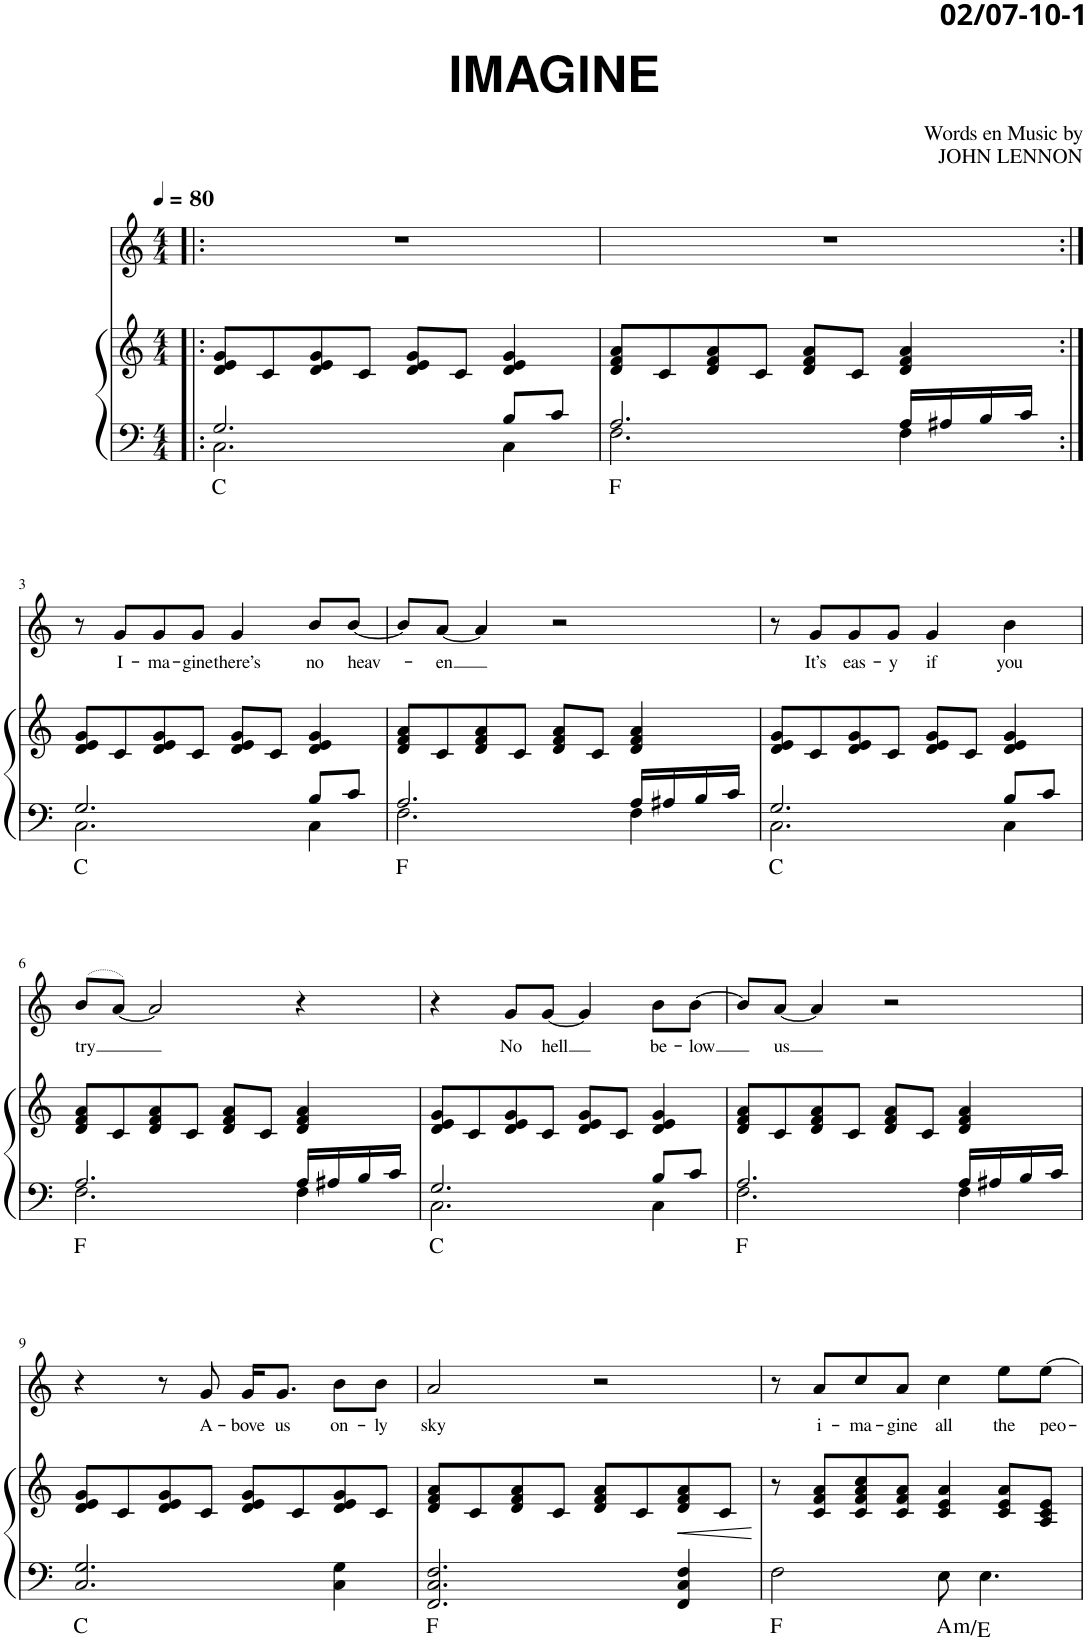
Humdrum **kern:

**kern	**kern	**dynam	**harte	**kern	**text
*part2	*part2	*part2	*part2	*part1	*part1
*staff3	*staff2	*staff2/3	*	*staff1	*staff1
*I"Piano	*	*	*	*I"Stem	*
*I'Pno	*	*	*	*	*
*clefF4	*clefG2	*	*	*clefG2	*
*k[]	*k[]	*	*	*k[]	*
*M4/4	*M4/4	*	*	*M4/4	*
*MM80	*MM80	*	*	*MM80	*
=1!|:	=1!|:	=1!|:	=1!|:	=1!|:	=1!|:
*^	*	*	*	*	*
2.G/	2.C\	8d/ 8e/ 8g/L	.	C:maj	1r	.
.	.	8c/	.	.	.	.
.	.	8d/ 8e/ 8g/	.	.	.	.
.	.	8c/J	.	.	.	.
.	.	8d/ 8e/ 8g/L	.	.	.	.
.	.	8c/J	.	.	.	.
8B/L	4C\	4d/ 4e/ 4g/	.	.	.	.
8c/J	.	.	.	.	.	.
=2	=2	=2	=2	=2	=2	=2
2.A/	2.F\	8d/ 8f/ 8a/L	.	F:maj	1r	.
.	.	8c/	.	.	.	.
.	.	8d/ 8f/ 8a/	.	.	.	.
.	.	8c/J	.	.	.	.
.	.	8d/ 8f/ 8a/L	.	.	.	.
.	.	8c/J	.	.	.	.
16A/LL	4F\	4d/ 4f/ 4a/	.	.	.	.
16A#X/	.	.	.	.	.	.
16B/	.	.	.	.	.	.
16c/JJ	.	.	.	.	.	.
!!LO:LB:g=z
=3:|!	=3:|!	=3:|!	=3:|!	=3:|!	=3:|!	=3:|!
2.G/	2.C\	8d/ 8e/ 8g/L	.	C:maj	8r	.
!	!	!	!	!	!	!LO:LY:b
.	.	8c/	.	.	8g/L	I-
!	!	!	!	!	!	!LO:LY:b
.	.	8d/ 8e/ 8g/	.	.	8g/	-ma-
!	!	!	!	!	!	!LO:LY:b
.	.	8c/J	.	.	8g/J	-gine
!	!	!	!	!	!	!LO:LY:b
.	.	8d/ 8e/ 8g/L	.	.	4g/	there’s
.	.	8c/J	.	.	.	.
!	!	!	!	!	!	!LO:LY:b
8B/L	4C\	4d/ 4e/ 4g/	.	.	8b/L	no
!	!	!	!	!	!	!LO:LY:b
8c/J	.	.	.	.	[8b/J	heav-
=4	=4	=4	=4	=4	=4	=4
2.A/	2.F\	8d/ 8f/ 8a/L	.	F:maj	8b/L]	.
!	!	!	!	!	!	!LO:LY:b
.	.	8c/	.	.	[8a/J	-en
.	.	8d/ 8f/ 8a/	.	.	4a/]	.
.	.	8c/J	.	.	.	.
.	.	8d/ 8f/ 8a/L	.	.	2r	.
.	.	8c/J	.	.	.	.
16A/LL	4F\	4d/ 4f/ 4a/	.	.	.	.
16A#X/	.	.	.	.	.	.
16B/	.	.	.	.	.	.
16c/JJ	.	.	.	.	.	.
=5	=5	=5	=5	=5	=5	=5
2.G/	2.C\	8d/ 8e/ 8g/L	.	C:maj	8r	.
!	!	!	!	!	!	!LO:LY:b
.	.	8c/	.	.	8g/L	It’s
!	!	!	!	!	!	!LO:LY:b
.	.	8d/ 8e/ 8g/	.	.	8g/	eas-
!	!	!	!	!	!	!LO:LY:b
.	.	8c/J	.	.	8g/J	-y
!	!	!	!	!	!	!LO:LY:b
.	.	8d/ 8e/ 8g/L	.	.	4g/	if
.	.	8c/J	.	.	.	.
!	!	!	!	!	!	!LO:LY:b
8B/L	4C\	4d/ 4e/ 4g/	.	.	4b\	you
8c/J	.	.	.	.	.	.
!!LO:LB:g=z
=6	=6	=6	=6	=6	=6	=6
!	!	!	!	!	!	!LO:LY:b
2.A/	2.F\	8d/ 8f/ 8a/L	.	F:maj	(>8b/L	try
.	.	8c/	.	.	[8a/J)	.
.	.	8d/ 8f/ 8a/	.	.	2a/]	.
.	.	8c/J	.	.	.	.
.	.	8d/ 8f/ 8a/L	.	.	.	.
.	.	8c/J	.	.	.	.
16A/LL	4F\	4d/ 4f/ 4a/	.	.	4r	.
16A#X/	.	.	.	.	.	.
16B/	.	.	.	.	.	.
16c/JJ	.	.	.	.	.	.
=7	=7	=7	=7	=7	=7	=7
2.G/	2.C\	8d/ 8e/ 8g/L	.	C:maj	4r	.
.	.	8c/	.	.	.	.
!	!	!	!	!	!	!LO:LY:b
.	.	8d/ 8e/ 8g/	.	.	8g/L	No
!	!	!	!	!	!	!LO:LY:b
.	.	8c/J	.	.	[8g/J	hell
.	.	8d/ 8e/ 8g/L	.	.	4g/]	.
.	.	8c/J	.	.	.	.
!	!	!	!	!	!	!LO:LY:b
8B/L	4C\	4d/ 4e/ 4g/	.	.	8b\L	be-
!	!	!	!	!	!	!LO:LY:b
8c/J	.	.	.	.	[8b\J	-low
=8	=8	=8	=8	=8	=8	=8
2.A/	2.F\	8d/ 8f/ 8a/L	.	F:maj	8b/L]	.
!	!	!	!	!	!	!LO:LY:b
.	.	8c/	.	.	[8a/J	us
.	.	8d/ 8f/ 8a/	.	.	4a/]	.
.	.	8c/J	.	.	.	.
.	.	8d/ 8f/ 8a/L	.	.	2r	.
.	.	8c/J	.	.	.	.
16A/LL	4F\	4d/ 4f/ 4a/	.	.	.	.
16A#X/	.	.	.	.	.	.
16B/	.	.	.	.	.	.
16c/JJ	.	.	.	.	.	.
*v	*v	*	*	*	*	*
!!LO:LB:g=z
=9	=9	=9	=9	=9	=9
2.C/ 2.G/	8d/ 8e/ 8g/L	.	C:maj	4r	.
.	8c/	.	.	.	.
.	8d/ 8e/ 8g/	.	.	8r	.
!	!	!	!	!	!LO:LY:b
.	8c/J	.	.	8g/	A-
!	!	!	!	!	!LO:LY:b
.	8d/ 8e/ 8g/L	.	.	16g/KL	-bove
!	!	!	!	!	!LO:LY:b
.	.	.	.	8.g/J	us
.	8c/	.	.	.	.
!	!	!	!	!	!LO:LY:b
4C\ 4G\	8d/ 8e/ 8g/	.	.	8b\L	on-
!	!	!	!	!	!LO:LY:b
.	8c/J	.	.	8b\J	-ly
=10	=10	=10	=10	=10	=10
!	!	!	!	!	!LO:LY:b
2.FF/ 2.C/ 2.F/	8d/ 8f/ 8a/L	.	F:maj	2a/	sky
.	8c/	.	.	.	.
.	8d/ 8f/ 8a/	.	.	.	.
.	8c/J	.	.	.	.
.	8d/ 8f/ 8a/L	.	.	2r	.
.	8c/	.	.	.	.
!	!	!LO:HP:b	!	!	!
4FF/ 4C/ 4F/	8d/ 8f/ 8a/	<	.	.	.
.	8c/J	.	.	.	.
.	.	[	.	.	.
=11	=11	=11	=11	=11	=11
2F\	8r	.	F:maj	8r	.
!	!	!	!	!	!LO:LY:b
.	8c/ 8f/ 8a/L	.	.	8a/L	i-
!	!	!	!	!	!LO:LY:b
.	8c/ 8f/ 8a/ 8cc/	.	.	8cc/	-ma-
!	!	!	!	!	!LO:LY:b
.	8c/ 8f/ 8a/J	.	.	8a/J	-gine
!	!	!	!LO:H:kt=m	!	!LO:LY:b
8E\	4c/ 4e/ 4a/	.	A:min/5	4cc\	all
4.E\	.	.	.	.	.
!	!	!	!	!	!LO:LY:b
.	8c/ 8e/ 8a/L	.	.	8ee\L	the
!	!	!	!	!	!LO:LY:b
.	8A/ 8c/ 8e/J	.	.	[8ee\J	peo-
=	=	=	=	=	=
*-	*-	*-	*-	*-	*-
